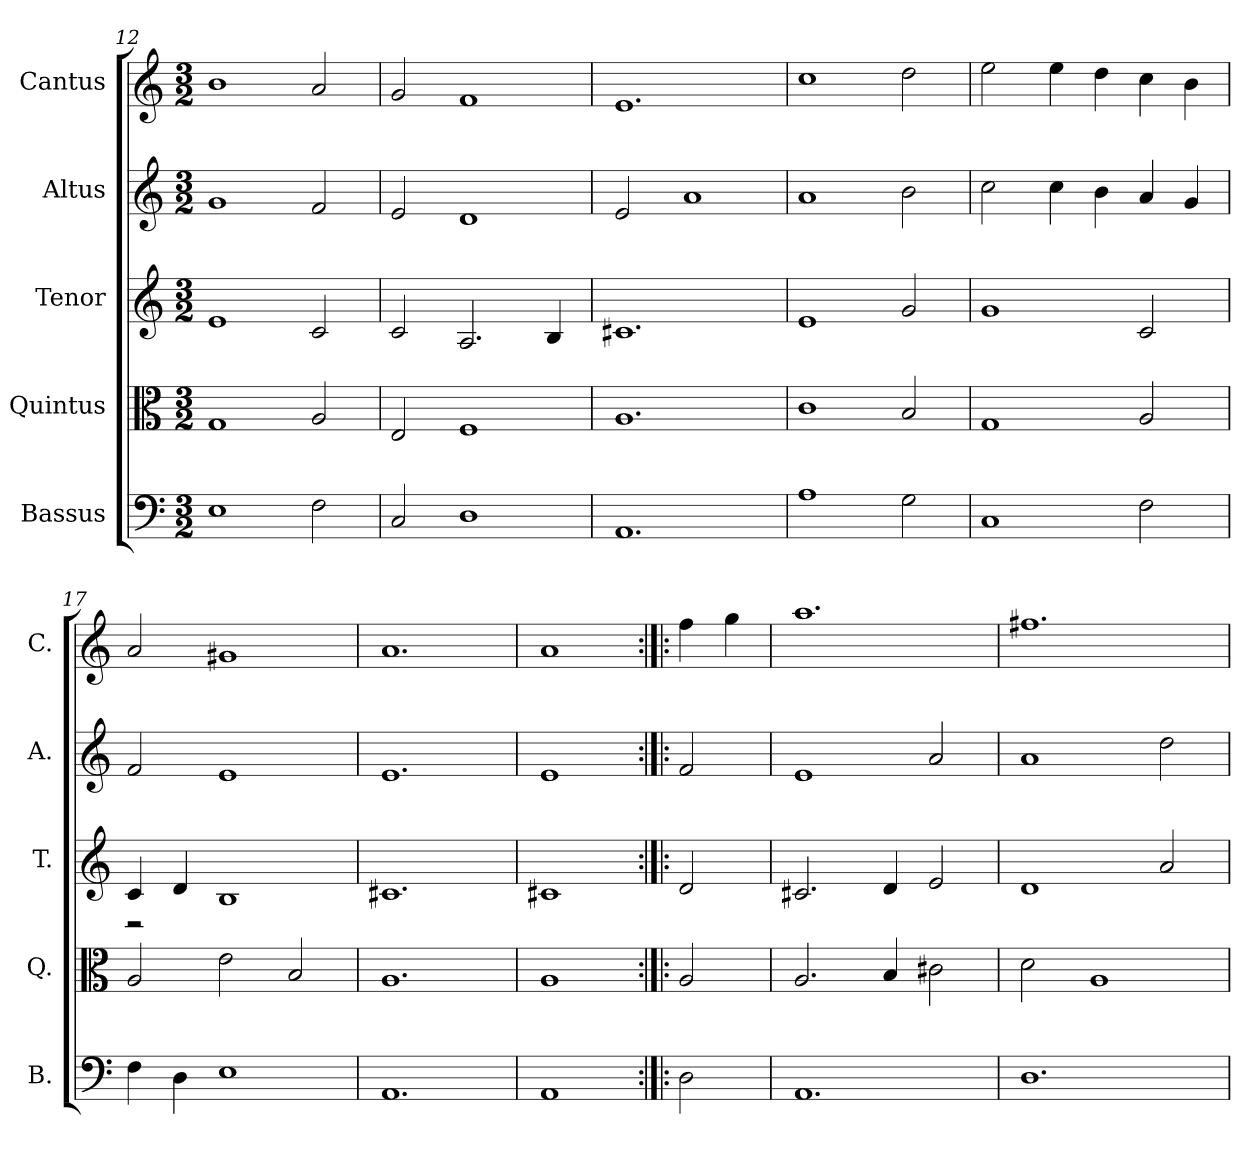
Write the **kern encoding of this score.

**kern	**kern	**kern	**kern	**kern
*part5	*part4	*part3	*part2	*part1
*staff5	*staff4	*staff3	*staff2	*staff1
*I"Bassus	*I"Quintus	*I"Tenor	*I"Altus	*I"Cantus
*I'B.	*I'Q.	*I'T.	*I'A.	*I'C.
!!LO:LB:g=z
*clefF4	*clefC3	*clefG2	*clefG2	*clefG2
*k[]	*k[]	*k[]	*k[]	*k[]
*M3/2	*M3/2	*M3/2	*M3/2	*M3/2
=12	=12	=12	=12	=12
1E	1G	1e	1g	1b
2F\	2A/	2c/	2f/	2a/
=13	=13	=13	=13	=13
2C/	2E/	2c/	2e/	2g/
1D	1F	2.A/	1d	1f
.	.	4B/	.	.
=14	=14	=14	=14	=14
1.AA	1.A	1.c#X	2e/	1.e
.	.	.	1a	.
=15	=15	=15	=15	=15
1A	1c	1e	1a	1cc
2G\	2B/	2g/	2b\	2dd\
=16	=16	=16	=16	=16
1C	1G	1g	2cc\	2ee\
.	.	.	4cc\	4ee\
.	.	.	4b\	4dd\
2F\	2A/	2c/	4a/	4cc\
.	.	.	4g/	4b\
=17	=17	=17	=17	=17
*	*	*^	*	*
4F\	2A/	4c/	2r	2f/	2a/
4D\	.	4d/	.	.	.
1E	2e\	1B	1ryy	1e	1g#X
.	2B/	.	.	.	.
*	*	*v	*v	*	*
=18	=18	=18	=18	=18
1.AA	1.A	1.c#X	1.e	1.a
=19	=19	=19	=19	=19
1AA	1A	1c#X	1e	1a
=20:|!|:	=20:|!|:	=20:|!|:	=20:|!|:	=20:|!|:
2D\	2A/	2d/	2f/	4ff\
.	.	.	.	4gg\
=21	=21	=21	=21	=21
1.AA	2.A/	2.c#X/	1e	1.aa
.	4B/	4d/	.	.
.	2c#X\	2e/	2a/	.
=22	=22	=22	=22	=22
1.D	2d\	1d	1a	1.ff#X
.	1A	.	.	.
.	.	2a/	2dd\	.
=	=	=	=	=
*-	*-	*-	*-	*-
